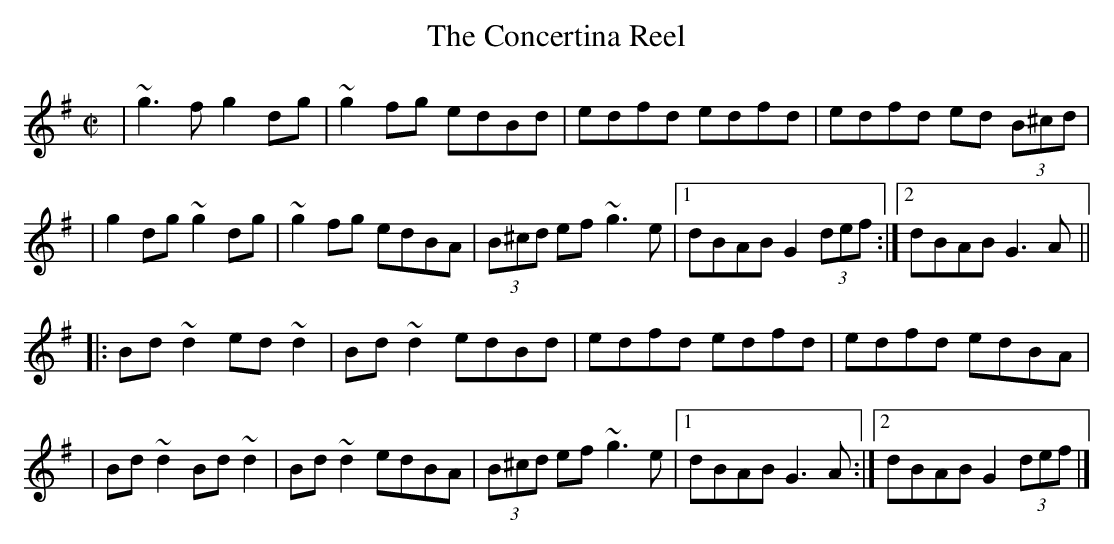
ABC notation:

X:1
T: Concertina Reel, The
M: C|
K: G
| ~g3f g2dg | ~g2fg edBd | edfd edfd | edfd ed (3B^cd |
|  g2dg ~g2dg | ~g2fg edBA | (3B^cd ef ~g3e |1  dBAB G2 (3def :|2  dBAB G3A ||
|: Bd~d2 ed~d2 | Bd~d2 edBd | edfd edfd | edfd edBA |
|  Bd~d2 Bd~d2 | Bd~d2 edBA | (3B^cd ef ~g3e |1  dBAB G3A :|2  dBAB G2 (3def |]
